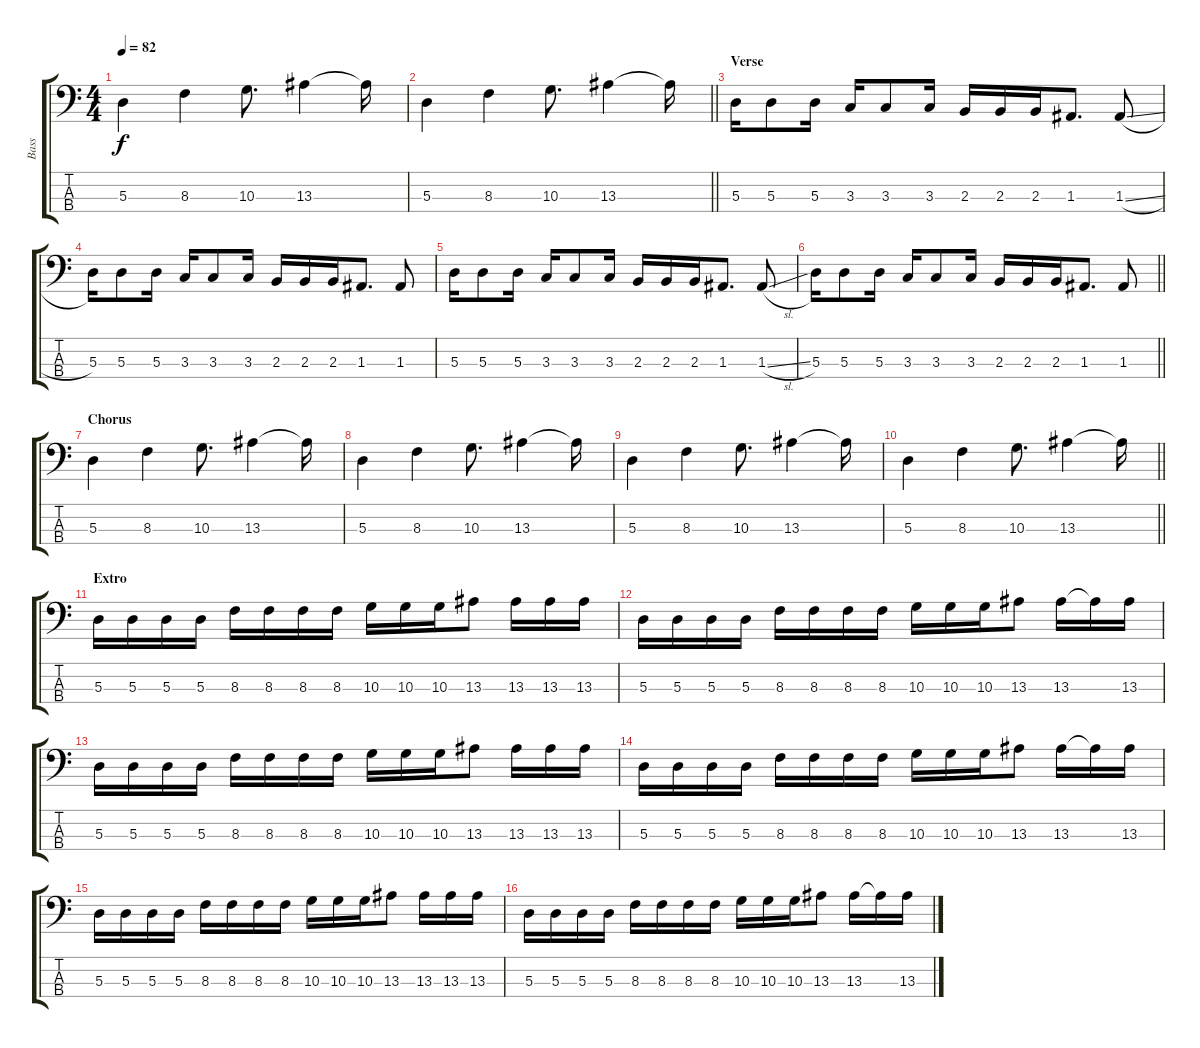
\track ("Bass" "Bass") {instrument electricbassfinger}
\staff {score tabs}
\tuning (G2 D2 A1 E1) {hide}
\ts (4 4)
\tempo 82
\clef f4
\ks c
5.3.4{dy f} 8.3.4 10.3.8{d} 13.3.4 13.3{t}.16 |
\barLineRight lightlight
5.3.4 8.3.4 10.3.8{d} 13.3.4 13.3{t}.16 |
\section ("" "Verse")
5.3.16 5.3.8 5.3.16 3.3.16 3.3.8 3.3.16 2.3.16 2.3.16 2.3.16 1.3.8{d} 1.3{sl}.8 |
5.3.16 5.3.8 5.3.16 3.3.16 3.3.8 3.3.16 2.3.16 2.3.16 2.3.16 1.3.8{d} 1.3.8 |
5.3.16 5.3.8 5.3.16 3.3.16 3.3.8 3.3.16 2.3.16 2.3.16 2.3.16 1.3.8{d} 1.3{sl}.8 |
\barLineRight lightlight
5.3.16 5.3.8 5.3.16 3.3.16 3.3.8 3.3.16 2.3.16 2.3.16 2.3.16 1.3.8{d} 1.3.8 |
\section ("" "Chorus")
5.3.4 8.3.4 10.3.8{d} 13.3.4 13.3{t}.16 |
5.3.4 8.3.4 10.3.8{d} 13.3.4 13.3{t}.16 |
5.3.4 8.3.4 10.3.8{d} 13.3.4 13.3{t}.16 |
\barLineRight lightlight
5.3.4 8.3.4 10.3.8{d} 13.3.4 13.3{t}.16 |
\section ("" "Extro")
5.3.16 5.3.16 5.3.16 5.3.16 8.3.16 8.3.16 8.3.16 8.3.16 10.3.16 10.3.16 10.3.16 13.3.8 13.3.16 13.3.16 13.3.16 |
5.3.16 5.3.16 5.3.16 5.3.16 8.3.16 8.3.16 8.3.16 8.3.16 10.3.16 10.3.16 10.3.16 13.3.8 13.3.16 13.3{t}.16 13.3.16 |
5.3.16 5.3.16 5.3.16 5.3.16 8.3.16 8.3.16 8.3.16 8.3.16 10.3.16 10.3.16 10.3.16 13.3.8 13.3.16 13.3.16 13.3.16 |
5.3.16 5.3.16 5.3.16 5.3.16 8.3.16 8.3.16 8.3.16 8.3.16 10.3.16 10.3.16 10.3.16 13.3.8 13.3.16 13.3{t}.16 13.3.16 |
5.3.16 5.3.16 5.3.16 5.3.16 8.3.16 8.3.16 8.3.16 8.3.16 10.3.16 10.3.16 10.3.16 13.3.8 13.3.16 13.3.16 13.3.16 |
5.3.16 5.3.16 5.3.16 5.3.16 8.3.16 8.3.16 8.3.16 8.3.16 10.3.16 10.3.16 10.3.16 13.3.8 13.3.16 13.3{t}.16 13.3.16
